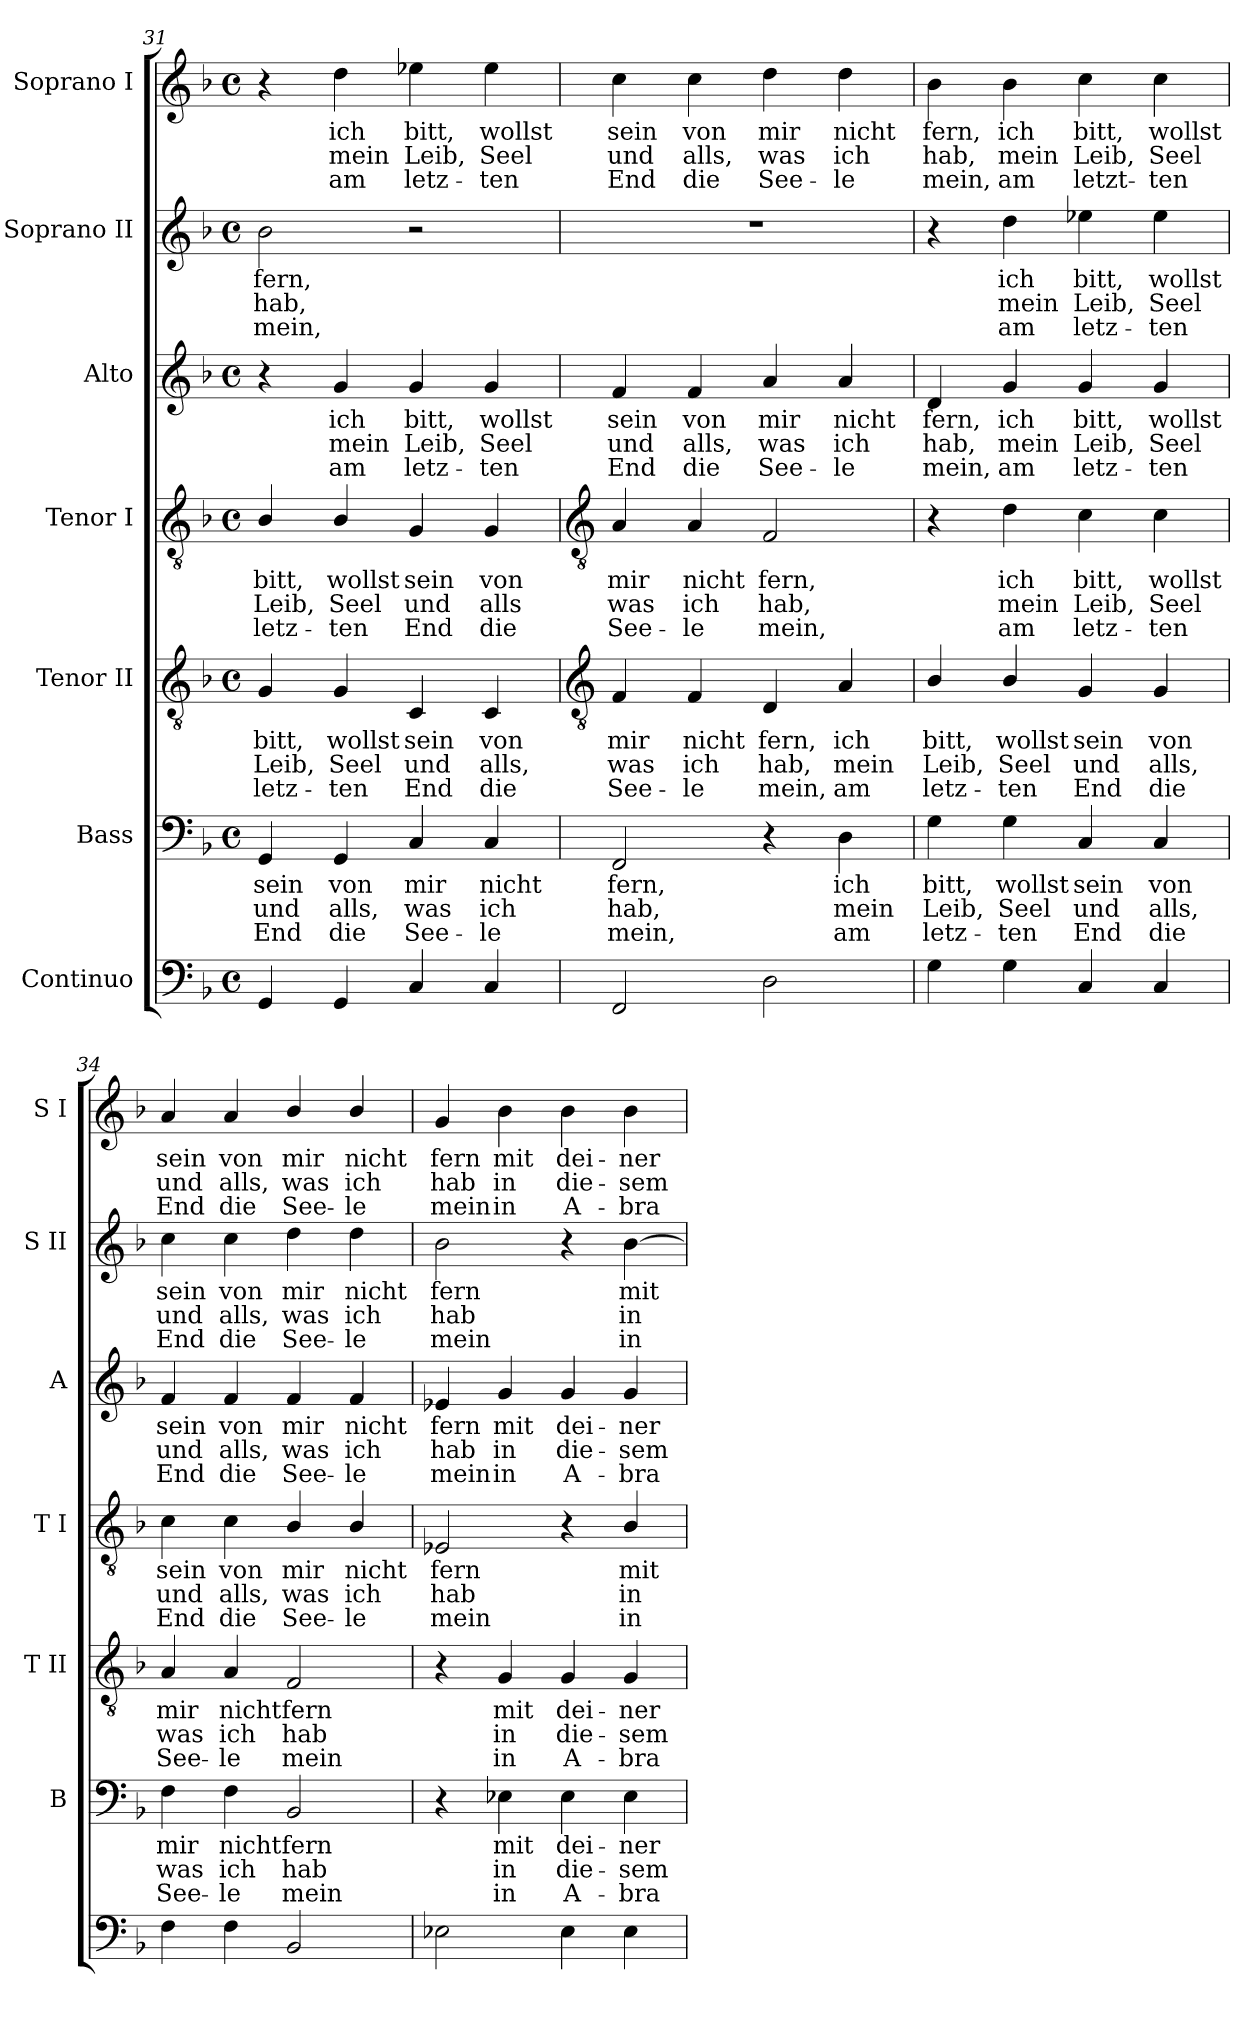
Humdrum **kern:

**kern	**kern	**text	**text	**text	**kern	**text	**text	**text	**kern	**text	**text	**text	**kern	**text	**text	**text	**kern	**text	**text	**text	**kern	**text	**text	**text
*part7	*part6	*part6	*part6	*part6	*part5	*part5	*part5	*part5	*part4	*part4	*part4	*part4	*part3	*part3	*part3	*part3	*part2	*part2	*part2	*part2	*part1	*part1	*part1	*part1
*staff7	*staff6	*staff6	*staff6	*staff6	*staff5	*staff5	*staff5	*staff5	*staff4	*staff4	*staff4	*staff4	*staff3	*staff3	*staff3	*staff3	*staff2	*staff2	*staff2	*staff2	*staff1	*staff1	*staff1	*staff1
*I"Continuo	*I"Bass	*	*	*	*I"Tenor II	*	*	*	*I"Tenor I	*	*	*	*I"Alto	*	*	*	*I"Soprano II	*	*	*	*I"Soprano I	*	*	*
*	*I'B	*	*	*	*I'T II	*	*	*	*I'T I	*	*	*	*I'A	*	*	*	*I'S II	*	*	*	*I'S I	*	*	*
*clefF4	*clefF4	*	*	*	*clefGv2	*	*	*	*clefGv2	*	*	*	*clefG2	*	*	*	*clefG2	*	*	*	*clefG2	*	*	*
*k[b-]	*k[b-]	*	*	*	*k[b-]	*	*	*	*k[b-]	*	*	*	*k[b-]	*	*	*	*k[b-]	*	*	*	*k[b-]	*	*	*
*F:	*F:	*	*	*	*F:	*	*	*	*F:	*	*	*	*F:	*	*	*	*F:	*	*	*	*F:	*	*	*
*M4/4	*M4/4	*	*	*	*M4/4	*	*	*	*M4/4	*	*	*	*M4/4	*	*	*	*M4/4	*	*	*	*M4/4	*	*	*
*met(c)	*met(c)	*	*	*	*met(c)	*	*	*	*met(c)	*	*	*	*met(c)	*	*	*	*met(c)	*	*	*	*met(c)	*	*	*
=31	=31	=31	=31	=31	=31	=31	=31	=31	=31	=31	=31	=31	=31	=31	=31	=31	=31	=31	=31	=31	=31	=31	=31	=31
!	!	!LO:LY:b	!LO:LY:b	!LO:LY:b	!	!LO:LY:b	!LO:LY:b	!LO:LY:b	!	!LO:LY:b	!LO:LY:b	!LO:LY:b	!	!	!	!	!	!LO:LY:b	!LO:LY:b	!LO:LY:b	!	!	!	!
4GG	4GG	sein	und	End	4G	bitt,	Leib,	letz-	4B-/	bitt,	Leib,	letz-	4r	.	.	.	2b-	fern,	hab,	mein,	4r	.	.	.
!	!	!LO:LY:b	!LO:LY:b	!LO:LY:b	!	!LO:LY:b	!LO:LY:b	!LO:LY:b	!	!LO:LY:b	!LO:LY:b	!LO:LY:b	!	!LO:LY:b	!LO:LY:b	!LO:LY:b	!	!	!	!	!	!LO:LY:b	!LO:LY:b	!LO:LY:b
4GG	4GG	von	alls,	die	4G	-wollst	Seel	ten	4B-/	-wollst	Seel	ten	4g	ich	mein	am	.	.	.	.	4dd	ich	mein	am
!	!	!LO:LY:b	!LO:LY:b	!LO:LY:b	!	!LO:LY:b	!LO:LY:b	!LO:LY:b	!	!LO:LY:b	!LO:LY:b	!LO:LY:b	!	!LO:LY:b	!LO:LY:b	!LO:LY:b	!	!	!	!	!	!LO:LY:b	!LO:LY:b	!LO:LY:b
4C	4C	mir	was	See-	4C	sein	und	End	4G	sein	und	End	4g	bitt,	Leib,	letz-	2r	.	.	.	4ee-X	bitt,	Leib,	letz-
!	!	!LO:LY:b	!LO:LY:b	!LO:LY:b	!	!LO:LY:b	!LO:LY:b	!LO:LY:b	!	!LO:LY:b	!LO:LY:b	!LO:LY:b	!	!LO:LY:b	!LO:LY:b	!LO:LY:b	!	!	!	!	!	!LO:LY:b	!LO:LY:b	!LO:LY:b
4C	4C	-nicht	ich	le	4C	von	alls,	die	4G	von	alls	die	4g	-wollst	Seel	ten	.	.	.	.	4ee-	-wollst	Seel	ten
!!LO:LB:g=z
=32	=32	=32	=32	=32	=32	=32	=32	=32	=32	=32	=32	=32	=32	=32	=32	=32	=32	=32	=32	=32	=32	=32	=32	=32
*	*	*	*	*	*clefGv2	*	*	*	*clefGv2	*	*	*	*	*	*	*	*	*	*	*	*	*	*	*
!	!	!LO:LY:b	!LO:LY:b	!LO:LY:b	!	!LO:LY:b	!LO:LY:b	!LO:LY:b	!	!LO:LY:b	!LO:LY:b	!LO:LY:b	!	!LO:LY:b	!LO:LY:b	!LO:LY:b	!	!	!	!	!	!LO:LY:b	!LO:LY:b	!LO:LY:b
2FF	2FF	fern,	hab,	mein,	4F	mir	was	See-	4A	mir	was	See-	4f	sein	und	End	1r	.	.	.	4cc	sein	und	End
!	!	!	!	!	!	!LO:LY:b	!LO:LY:b	!LO:LY:b	!	!LO:LY:b	!LO:LY:b	!LO:LY:b	!	!LO:LY:b	!LO:LY:b	!LO:LY:b	!	!	!	!	!	!LO:LY:b	!LO:LY:b	!LO:LY:b
.	.	.	.	.	4F	-nicht	ich	le	4A	-nicht	ich	le	4f	von	alls,	die	.	.	.	.	4cc	von	alls,	die
!	!	!	!	!	!	!LO:LY:b	!LO:LY:b	!LO:LY:b	!	!LO:LY:b	!LO:LY:b	!LO:LY:b	!	!LO:LY:b	!LO:LY:b	!LO:LY:b	!	!	!	!	!	!LO:LY:b	!LO:LY:b	!LO:LY:b
2D	4r	.	.	.	4D	fern,	hab,	mein,	2F	fern,	hab,	mein,	4a	mir	was	See-	.	.	.	.	4dd	mir	was	See-
!	!	!LO:LY:b	!LO:LY:b	!LO:LY:b	!	!LO:LY:b	!LO:LY:b	!LO:LY:b	!	!	!	!	!	!LO:LY:b	!LO:LY:b	!LO:LY:b	!	!	!	!	!	!LO:LY:b	!LO:LY:b	!LO:LY:b
.	4D	ich	mein	am	4A	ich	mein	am	.	.	.	.	4a	-nicht	ich	le	.	.	.	.	4dd	-nicht	ich	le
=33	=33	=33	=33	=33	=33	=33	=33	=33	=33	=33	=33	=33	=33	=33	=33	=33	=33	=33	=33	=33	=33	=33	=33	=33
!	!	!LO:LY:b	!LO:LY:b	!LO:LY:b	!	!LO:LY:b	!LO:LY:b	!LO:LY:b	!	!	!	!	!	!LO:LY:b	!LO:LY:b	!LO:LY:b	!	!	!	!	!	!LO:LY:b	!LO:LY:b	!LO:LY:b
4G	4G	bitt,	Leib,	letz-	4B-/	bitt,	Leib,	letz-	4r	.	.	.	4d	fern,	hab,	mein,	4r	.	.	.	4b-	fern,	hab,	mein,
!	!	!LO:LY:b	!LO:LY:b	!LO:LY:b	!	!LO:LY:b	!LO:LY:b	!LO:LY:b	!	!LO:LY:b	!LO:LY:b	!LO:LY:b	!	!LO:LY:b	!LO:LY:b	!LO:LY:b	!	!LO:LY:b	!LO:LY:b	!LO:LY:b	!	!LO:LY:b	!LO:LY:b	!LO:LY:b
4G	4G	-wollst	Seel	ten	4B-/	-wollst	Seel	ten	4d	ich	mein	am	4g	ich	mein	am	4dd	ich	mein	am	4b-	ich	mein	am
!	!	!LO:LY:b	!LO:LY:b	!LO:LY:b	!	!LO:LY:b	!LO:LY:b	!LO:LY:b	!	!LO:LY:b	!LO:LY:b	!LO:LY:b	!	!LO:LY:b	!LO:LY:b	!LO:LY:b	!	!LO:LY:b	!LO:LY:b	!LO:LY:b	!	!LO:LY:b	!LO:LY:b	!LO:LY:b
4C	4C	sein	und	End	4G	sein	und	End	4c	bitt,	Leib,	letz-	4g	bitt,	Leib,	letz-	4ee-X	bitt,	Leib,	letz-	4cc	bitt,	Leib,	letzt-
!	!	!LO:LY:b	!LO:LY:b	!LO:LY:b	!	!LO:LY:b	!LO:LY:b	!LO:LY:b	!	!LO:LY:b	!LO:LY:b	!LO:LY:b	!	!LO:LY:b	!LO:LY:b	!LO:LY:b	!	!LO:LY:b	!LO:LY:b	!LO:LY:b	!	!LO:LY:b	!LO:LY:b	!LO:LY:b
4C	4C	von	alls,	die	4G	von	alls,	die	4c	-wollst	Seel	ten	4g	-wollst	Seel	ten	4ee-	-wollst	Seel	ten	4cc	-wollst	Seel	ten
=34	=34	=34	=34	=34	=34	=34	=34	=34	=34	=34	=34	=34	=34	=34	=34	=34	=34	=34	=34	=34	=34	=34	=34	=34
!	!	!LO:LY:b	!LO:LY:b	!LO:LY:b	!	!LO:LY:b	!LO:LY:b	!LO:LY:b	!	!LO:LY:b	!LO:LY:b	!LO:LY:b	!	!LO:LY:b	!LO:LY:b	!LO:LY:b	!	!LO:LY:b	!LO:LY:b	!LO:LY:b	!	!LO:LY:b	!LO:LY:b	!LO:LY:b
4F	4F	mir	was	See-	4A	mir	was	See-	4c	sein	und	End	4f	sein	und	End	4cc	sein	und	End	4a	sein	und	End
!	!	!LO:LY:b	!LO:LY:b	!LO:LY:b	!	!LO:LY:b	!LO:LY:b	!LO:LY:b	!	!LO:LY:b	!LO:LY:b	!LO:LY:b	!	!LO:LY:b	!LO:LY:b	!LO:LY:b	!	!LO:LY:b	!LO:LY:b	!LO:LY:b	!	!LO:LY:b	!LO:LY:b	!LO:LY:b
4F	4F	-nicht	ich	le	4A	-nicht	ich	le	4c	von	alls,	die	4f	von	alls,	die	4cc	von	alls,	die	4a	von	alls,	die
!	!	!LO:LY:b	!LO:LY:b	!LO:LY:b	!	!LO:LY:b	!LO:LY:b	!LO:LY:b	!	!LO:LY:b	!LO:LY:b	!LO:LY:b	!	!LO:LY:b	!LO:LY:b	!LO:LY:b	!	!LO:LY:b	!LO:LY:b	!LO:LY:b	!	!LO:LY:b	!LO:LY:b	!LO:LY:b
2BB-	2BB-	fern	hab	mein	2F	fern	hab	mein	4B-/	mir	was	See-	4f	mir	was	See-	4dd	mir	was	See-	4b-/	mir	was	See-
!	!	!	!	!	!	!	!	!	!	!LO:LY:b	!LO:LY:b	!LO:LY:b	!	!LO:LY:b	!LO:LY:b	!LO:LY:b	!	!LO:LY:b	!LO:LY:b	!LO:LY:b	!	!LO:LY:b	!LO:LY:b	!LO:LY:b
.	.	.	.	.	.	.	.	.	4B-/	-nicht	ich	le	4f	-nicht	ich	le	4dd	-nicht	ich	le	4b-/	-nicht	ich	le
=35	=35	=35	=35	=35	=35	=35	=35	=35	=35	=35	=35	=35	=35	=35	=35	=35	=35	=35	=35	=35	=35	=35	=35	=35
!	!	!	!	!	!	!	!	!	!	!LO:LY:b	!LO:LY:b	!LO:LY:b	!	!LO:LY:b	!LO:LY:b	!LO:LY:b	!	!LO:LY:b	!LO:LY:b	!LO:LY:b	!	!LO:LY:b	!LO:LY:b	!LO:LY:b
2E-X	4r	.	.	.	4r	.	.	.	2E-X	fern	hab	mein	4e-X	fern	hab	mein	2b-	fern	hab	mein	4g	fern	hab	mein
!	!	!LO:LY:b	!LO:LY:b	!LO:LY:b	!	!LO:LY:b	!LO:LY:b	!LO:LY:b	!	!	!	!	!	!LO:LY:b	!LO:LY:b	!LO:LY:b	!	!	!	!	!	!LO:LY:b	!LO:LY:b	!LO:LY:b
.	4E-X	mit	in	in	4G	mit	in	in	.	.	.	.	4g	mit	in	in	.	.	.	.	4b-	mit	in	in
!	!	!LO:LY:b	!LO:LY:b	!LO:LY:b	!	!LO:LY:b	!LO:LY:b	!LO:LY:b	!	!	!	!	!	!LO:LY:b	!LO:LY:b	!LO:LY:b	!	!	!	!	!	!LO:LY:b	!LO:LY:b	!LO:LY:b
4E-	4E-	dei-	-die-	-A-	4G	dei-	-die-	-A-	4r	.	.	.	4g	dei-	-die-	-A-	4r	.	.	.	4b-	dei-	-die-	-A-
!	!	!LO:LY:b	!LO:LY:b	!LO:LY:b	!	!LO:LY:b	!LO:LY:b	!LO:LY:b	!	!LO:LY:b	!LO:LY:b	!LO:LY:b	!	!LO:LY:b	!LO:LY:b	!LO:LY:b	!	!LO:LY:b	!LO:LY:b	!LO:LY:b	!	!LO:LY:b	!LO:LY:b	!LO:LY:b
4E-	4E-	-ner	sem	bra-	4G	-ner	sem	bra-	4B-/	mit	in	in	4g	-ner	sem	bra-	[4b-	mit	in	in	4b-	-ner	sem	bra-
=	=	=	=	=	=	=	=	=	=	=	=	=	=	=	=	=	=	=	=	=	=	=	=	=
*-	*-	*-	*-	*-	*-	*-	*-	*-	*-	*-	*-	*-	*-	*-	*-	*-	*-	*-	*-	*-	*-	*-	*-	*-
